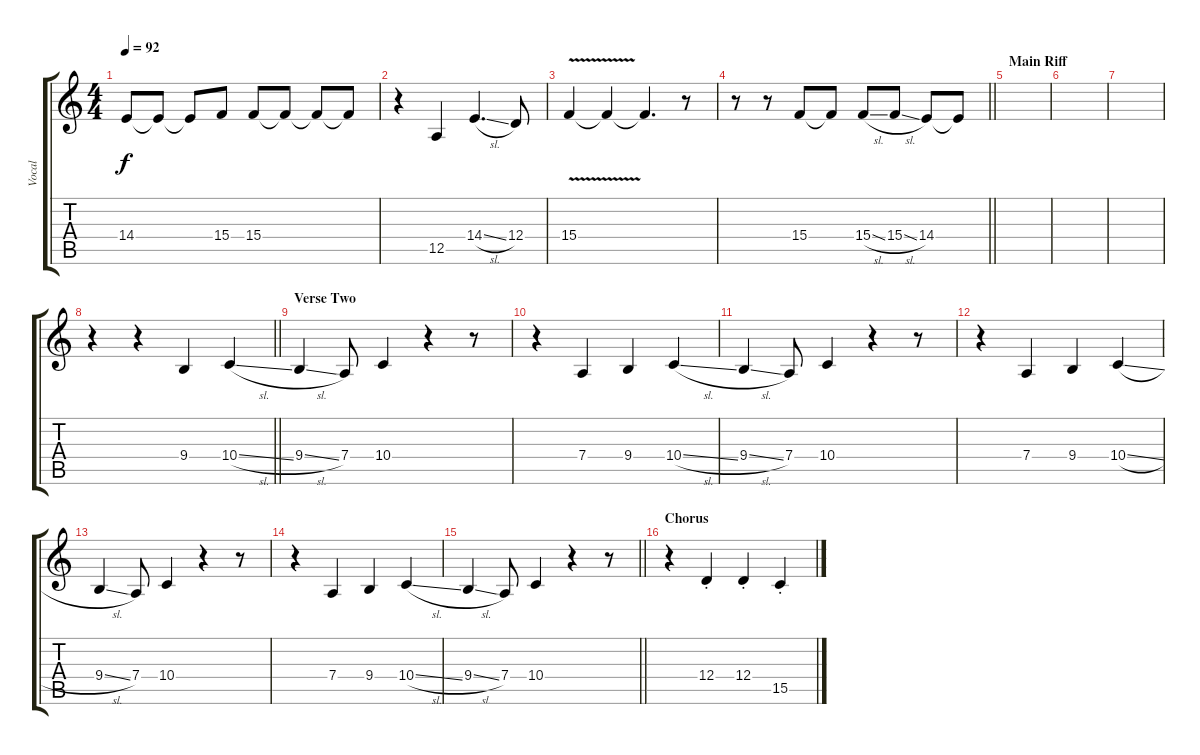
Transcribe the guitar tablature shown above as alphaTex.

\track ("Vocal" "Vocal") {instrument ocarina}
\staff {score tabs}
\tuning (E4 B3 G3 D3 A2 E2) {hide}
\ts (4 4)
\tempo 92
\clef g2
\ks c
14.4.8{dy f} 14.4{t}.8 14.4{t}.8 15.4.8 15.4.8 15.4{t}.8 15.4{t}.8 15.4{t}.8 |
r.4 12.5.4 14.4{sl}.4{d} 12.4.8 |
15.4{v}.4 15.4{t}.4 15.4{t}.4{d} r.8 |
\barLineRight lightlight
r.8 r.8 15.4.8 15.4{t}.8 15.4{sl}.8 15.4{sl}.8 14.4.8 14.4{t}.8 |
\section ("" "Main Riff")
|
|
|
\barLineRight lightlight
r.4 r.4 9.4.4 10.4{sl}.4 |
\section ("" "Verse Two")
9.4{sl}.4 7.4.8 10.4.4 r.4 r.8 |
r.4 7.4.4 9.4.4 10.4{sl}.4 |
9.4{sl}.4 7.4.8 10.4.4 r.4 r.8 |
r.4 7.4.4 9.4.4 10.4{sl}.4 |
9.4{sl}.4 7.4.8 10.4.4 r.4 r.8 |
r.4 7.4.4 9.4.4 10.4{sl}.4 |
\barLineRight lightlight
9.4{sl}.4 7.4.8 10.4.4 r.4 r.8 |
\section ("" "Chorus")
r.4{volume 11 instrument ocarina} 12.4{st}.4 12.4{st}.4 15.5{st}.4
